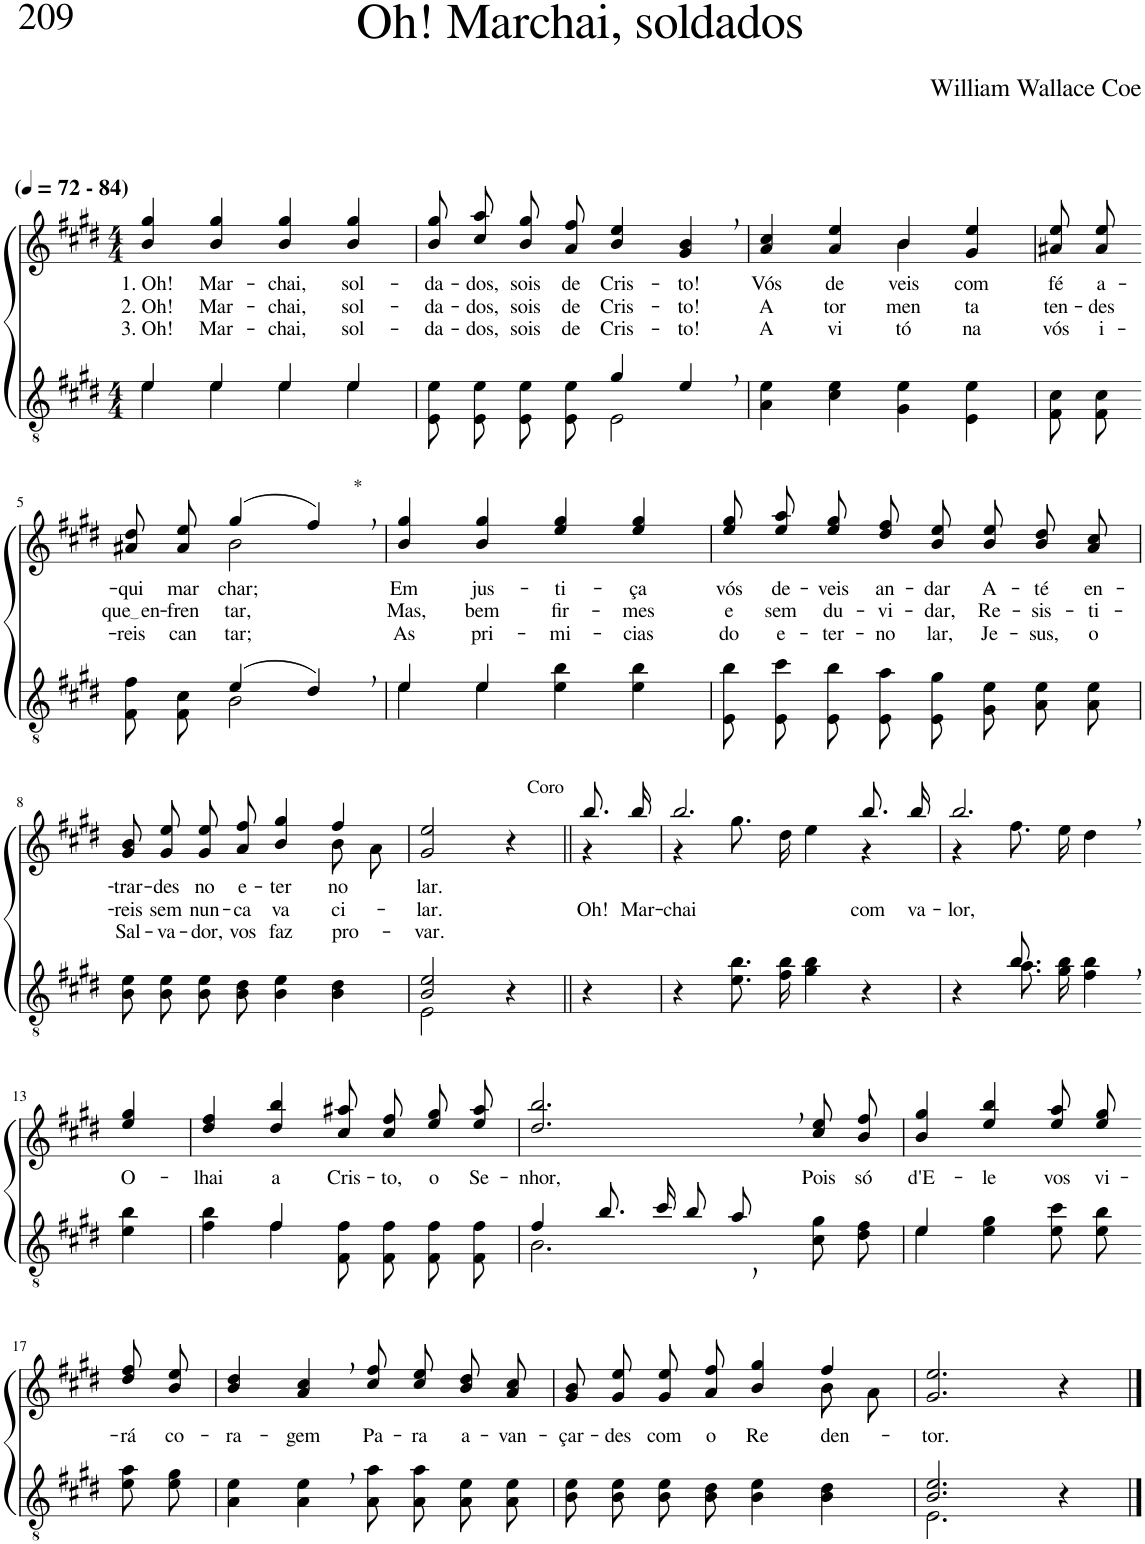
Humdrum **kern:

**kern	**kern	**text	**text	**text
*part2	*part1	*part1	*part1	*part1
*staff2	*staff1	*staff1	*staff1	*staff1
*I"Parte III e IV	*I"Parte I e II	*	*	*
*clefGv2	*clefG2	*	*	*
*Trd5c9	*Trd5c9	*	*	*
*k[f#c#g#d#]	*k[f#c#g#d#]	*	*	*
*M4/4	*M4/4	*	*	*
*MM72	*MM72	*	*	*
=1	=1	=1	=1	=1
*^	*	*	*	*
!	!	!LO:TX:a:B:t=(	!	!	!
!	!	!LO:TX:a:B:t=- 84)	!	!	!
!	!	!	!LO:LY:b	!LO:LY:b	!LO:LY:b
4e\	4e/	4b/ 4gg#/	1. Oh!	2. Oh!	3. Oh!
!	!	!	!LO:LY:b	!LO:LY:b	!LO:LY:b
4e\	4e/	4b/ 4gg#/	Mar-	Mar-	Mar-
!	!	!	!LO:LY:b	!LO:LY:b	!LO:LY:b
4e\	4e/	4b/ 4gg#/	-chai,	-chai,	-chai,
!	!	!	!LO:LY:b	!LO:LY:b	!LO:LY:b
4e\	4e/	4b/ 4gg#/	sol-	sol-	sol-
=2	=2	=2	=2	=2	=2
!	!	!	!LO:LY:b	!LO:LY:b	!LO:LY:b
2ryy	8E/ 8e/L	8b\ 8gg#\L	-da-	-da-	-da-
!	!	!	!LO:LY:b	!LO:LY:b	!LO:LY:b
.	8E/ 8e/J	8cc#\ 8aa\J	-dos,	-dos,	-dos,
!	!	!	!LO:LY:b	!LO:LY:b	!LO:LY:b
.	8E/ 8e/L	8b\ 8gg#\L	sois	sois	sois
!	!	!	!LO:LY:b	!LO:LY:b	!LO:LY:b
.	8E/ 8e/J	8a\ 8ff#\J	de	de	de
!	!	!	!LO:LY:b	!LO:LY:b	!LO:LY:b
4g#/	2E\	4b/ 4ee/	Cris-	Cris-	Cris-
!	!	!	!LO:LY:b	!LO:LY:b	!LO:LY:b
4e,/	.	4g#/, 4b/,	-to!	-to!	-to!
*v	*v	*	*	*	*
=3	=3	=3	=3	=3
!	!	!LO:LY:b	!LO:LY:b	!LO:LY:b
*	*^	*	*	*
4A\ 4e\	4a/ 4cc#/	2ryy	Vós	A	A
!	!	!	!LO:LY:b	!LO:LY:b	!LO:LY:b
4c#\ 4e\	4a/ 4ee/	.	de-	tor-	vi-
!	!	!	!LO:LY:b	!LO:LY:b	!LO:LY:b
4G#\ 4e\	4b/	4b\	-veis	-men-	-tó-
!	!	!	!LO:LY:b	!LO:LY:b	!LO:LY:b
4E\ 4e\	4g#/ 4ee/	4ryy	com	-ta	-na
=4	=4	=4	=4	=4	=4
!	!	!	!LO:LY:b	!LO:LY:b	!LO:LY:b
*	*v	*v	*	*	*
8F#/ 8c#/L	8a#X\ 8ee\L	fé	ten-	vós
!	!	!LO:LY:b	!LO:LY:b	!LO:LY:b
8F#/ 8c#/J	8a#\ 8ee\J	a-	-des	i-
!!LO:LB:g=z
=5-	=5-	=5-	=5-	=5-
*^	*	*	*	*
!	!	!	!LO:LY:b	!LO:LY:b	!LO:LY:b
*	*	*^	*	*	*
4ryy	8F#/ 8f#/L	8a#X\ 8dd#\L	4ryy	-qui	que en	-reis
!	!	!	!	!LO:LY:b	!LO:LY:b	!LO:LY:b
.	8F#/ 8c#/J	8a#\ 8ee\J	.	mar-	-fren-	can-
!	!	!	!	!LO:LY:b	!LO:LY:b	!LO:LY:b
(4e/	2B\	(4gg#/	2b\	-char;	-tar,	-tar;
!	!	!LO:TX:a:t=*	!	!	!	!
4d#,/)	.	4ff#,/)	.	.	.	.
*	*	*v	*v	*	*	*
=6	=6	=6	=6	=6	=6
!	!	!	!LO:LY:b	!LO:LY:b	!LO:LY:b
4e\	4e/	4b/ 4gg#/	Em	Mas,	As
!	!	!	!LO:LY:b	!LO:LY:b	!LO:LY:b
4e\	4e/	4b/ 4gg#/	jus-	bem	pri-
!	!	!	!LO:LY:b	!LO:LY:b	!LO:LY:b
4e\ 4b\	2ryy	4ee/ 4gg#/	-ti-	fir-	-mi-
!	!	!	!LO:LY:b	!LO:LY:b	!LO:LY:b
4e\ 4b\	.	4ee/ 4gg#/	-ça	-mes	-cias
*v	*v	*	*	*	*
=7	=7	=7	=7	=7
!	!	!LO:LY:b	!LO:LY:b	!LO:LY:b
8E\ 8b\L	8ee\ 8gg#\L	vós	e	do
!	!	!LO:LY:b	!LO:LY:b	!LO:LY:b
8E\ 8cc#\J	8ee\ 8aa\J	de-	sem	e-
!	!	!LO:LY:b	!LO:LY:b	!LO:LY:b
8E\ 8b\L	8ee\ 8gg#\L	-veis	du-	-ter-
!	!	!LO:LY:b	!LO:LY:b	!LO:LY:b
8E\ 8a\J	8dd#\ 8ff#\J	an-	-vi-	-no
!	!	!LO:LY:b	!LO:LY:b	!LO:LY:b
8E/ 8g#/L	8b\ 8ee\L	-dar	-dar,	lar,
!	!	!LO:LY:b	!LO:LY:b	!LO:LY:b
8G#/ 8e/J	8b\ 8ee\J	A-	Re-	Je-
!	!	!LO:LY:b	!LO:LY:b	!LO:LY:b
8A\ 8e\L	8b\ 8dd#\L	-té	-sis-	-sus,
!	!	!LO:LY:b	!LO:LY:b	!LO:LY:b
8A\ 8e\J	8a\ 8cc#\J	en-	-ti-	o
!!LO:LB:g=z
=8	=8	=8	=8	=8
!	!	!LO:LY:b	!LO:LY:b	!LO:LY:b
*	*^	*	*	*
8B\ 8e\L	8g#\ 8b\L	2.ryy	-trar-	-reis	Sal-
!	!	!	!LO:LY:b	!LO:LY:b	!LO:LY:b
8B\ 8e\J	8g#\ 8ee\J	.	-des	sem	-va-
!	!	!	!LO:LY:b	!LO:LY:b	!LO:LY:b
8B\ 8e\L	8g#\ 8ee\L	.	no	nun-	-dor,
!	!	!	!LO:LY:b	!LO:LY:b	!LO:LY:b
8B\ 8d#\J	8a\ 8ff#\J	.	e-	-ca	vos
!	!	!	!LO:LY:b	!LO:LY:b	!LO:LY:b
4B\ 4e\	4b/ 4gg#/	.	-ter-	va-	faz
!	!	!	!LO:LY:b	!LO:LY:b	!LO:LY:b
4B\ 4d#\	4ff#/	8b\L	-no	-ci-	pro-
.	.	8a\J	.	.	.
=9	=9	=9	=9	=9	=9
*^	*	*	*	*	*
!	!	!	!	!LO:LY:b	!LO:LY:b	!LO:LY:b
*	*	*v	*v	*	*	*
2B/ 2e/	2E\	2g#/ 2ee/	lar.	-lar.	-var.
!	!	!LO:TX:a:t=Coro	!	!	!
4r	4ryy	4r	.	.	.
=10||	=10||	=10||	=10||	=10||	=10||
!	!	!	!	!LO:LY:b	!
*v	*v	*^	*	*	*
4r	8.bb/L	4r	.	Oh!	.
!	!	!	!	!LO:LY:b	!
.	16bb/Jk	.	.	Mar-	.
=11	=11	=11	=11	=11	=11
!	!	!	!	!LO:LY:b	!
4r	2.bb/	4r	.	-chai	.
8.e\ 8.b\L	.	8.gg#\L	.	.	.
16f#\ 16b\Jk	.	16dd#\Jk	.	.	.
4g#\ 4b\	.	4ee\	.	.	.
!	!	!	!	!LO:LY:b	!
4r	8.bb/L	4r	.	com	.
!	!	!	!	!LO:LY:b	!
.	16bb/Jk	.	.	va-	.
=12	=12	=12	=12	=12	=12
*^	*	*	*	*	*
!	!	!	!	!	!LO:LY:b	!
4r	4ryy	2.bb,/	4r	.	-lor,	.
8.b/	8.a\L	.	8.ff#\L	.	.	.
4ryy	16g#\ 16b\Jk	.	16ee\Jk	.	.	.
.	4f#\ 4b\	.	4dd#\	.	.	.
16ryy	.	.	.	.	.	.
*v	*v	*	*	*	*	*
*	*v	*v	*	*	*
!!LO:LB:g=z
=13-	=13-	=13-	=13-	=13-
!	!	!LO:LY:b	!	!
4e\ 4b\	4ee/ 4gg#/	O-	.	.
=14	=14	=14	=14	=14
*^	*	*	*	*
!	!	!	!LO:LY:b	!	!
4ryy	4f#\ 4b\	4dd#/ 4ff#/	-lhai	.	.
!	!	!	!LO:LY:b	!	!
4f#/	4f#\	4dd#/ 4bb/	a	.	.
!	!	!	!LO:LY:b	!	!
2ryy	8F#\ 8f#\L	8cc#\ 8aa#X\L	Cris-	.	.
!	!	!	!LO:LY:b	!	!
.	8F#\ 8f#\J	8cc#\ 8ff#\J	-to,	.	.
!	!	!	!LO:LY:b	!	!
.	8F#\ 8f#\L	8ee\ 8gg#\L	o	.	.
!	!	!	!LO:LY:b	!	!
.	8F#\ 8f#\J	8ee\ 8aa#\J	Se-	.	.
=15	=15	=15	=15	=15	=15
!	!	!	!LO:LY:b	!	!
4f#/	2.B\	2.dd#/, 2.bb/,	-nhor,	.	.
8.b/L	.	.	.	.	.
16cc#/Jk	.	.	.	.	.
8b/L	.	.	.	.	.
8a,/J	.	.	.	.	.
!	!	!	!LO:LY:b	!	!
4ryy	8c#\ 8g#\L	8cc#\ 8ee\L	Pois	.	.
!	!	!	!LO:LY:b	!	!
.	8d#\ 8f#\J	8b\ 8ff#\J	só	.	.
=16	=16	=16	=16	=16	=16
!	!	!	!LO:LY:b	!	!
4e\	4e/	4b/ 4gg#/	d'E-	.	.
!	!	!	!LO:LY:b	!	!
4e\ 4g#\	2ryy	4ee/ 4bb/	-le	.	.
!	!	!	!LO:LY:b	!	!
8e\ 8cc#\L	.	8ee\ 8aa\L	vos	.	.
!	!	!	!LO:LY:b	!	!
8e\ 8b\J	.	8ee\ 8gg#\J	vi-	.	.
*v	*v	*	*	*	*
!!LO:LB:g=z
=17-	=17-	=17-	=17-	=17-
!	!	!LO:LY:b	!	!
8e\ 8a\L	8dd#\ 8ff#\L	-rá	.	.
!	!	!LO:LY:b	!	!
8e\ 8g#\J	8b\ 8ee\J	co-	.	.
=18	=18	=18	=18	=18
!	!	!LO:LY:b	!	!
4A\ 4e\	4b/ 4dd#/	-ra-	.	.
!	!	!LO:LY:b	!	!
4A\, 4e\,	4a/, 4cc#/,	-gem	.	.
!	!	!LO:LY:b	!	!
8A\ 8a\L	8cc#\ 8ff#\L	Pa-	.	.
!	!	!LO:LY:b	!	!
8A\ 8a\J	8cc#\ 8ee\J	-ra	.	.
!	!	!LO:LY:b	!	!
8A\ 8e\L	8b\ 8dd#\L	a-	.	.
!	!	!LO:LY:b	!	!
8A\ 8e\J	8a\ 8cc#\J	-van-	.	.
=19	=19	=19	=19	=19
!	!	!LO:LY:b	!	!
*	*^	*	*	*
8B\ 8e\L	8g#\ 8b\L	2.ryy	-çar-	.	.
!	!	!	!LO:LY:b	!	!
8B\ 8e\J	8g#\ 8ee\J	.	-des	.	.
!	!	!	!LO:LY:b	!	!
8B\ 8e\L	8g#\ 8ee\L	.	com	.	.
!	!	!	!LO:LY:b	!	!
8B\ 8d#\J	8a\ 8ff#\J	.	o	.	.
!	!	!	!LO:LY:b	!	!
4B\ 4e\	4b/ 4gg#/	.	Re-	.	.
!	!	!	!LO:LY:b	!	!
4B\ 4d#\	4ff#/	8b\L	-den-	.	.
.	.	8a\J	.	.	.
=20	=20	=20	=20	=20	=20
*^	*	*	*	*	*
!	!	!	!	!LO:LY:b	!	!
*	*	*v	*v	*	*	*
2.B/ 2.e/	2.E\	2.g#/ 2.ee/	-tor.	.	.
4r	4ryy	4r	.	.	.
*v	*v	*	*	*	*
==	==	==	==	==
*-	*-	*-	*-	*-
